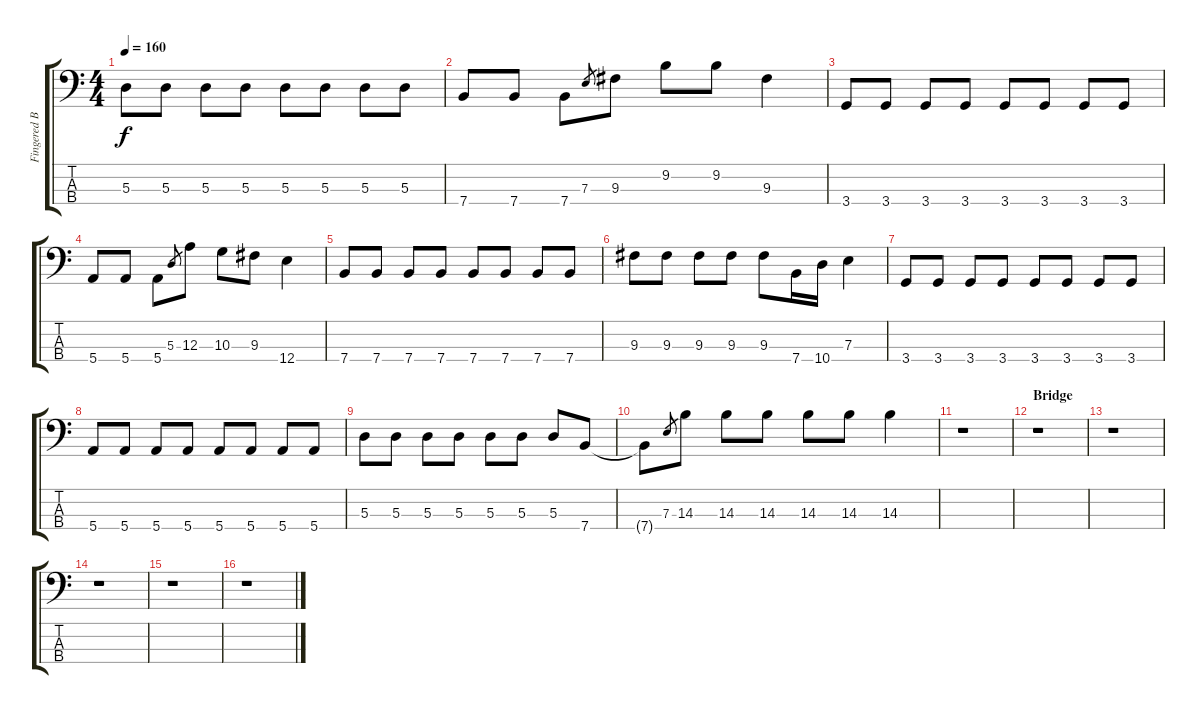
\track ("Fingered Bass" "Fingered B") {instrument electricbassfinger}
\staff {score tabs}
\tuning (G2 D2 A1 E1) {hide}
\ts (4 4)
\tempo 160
\clef f4
\ks c
5.3.8{dy f} 5.3.8 5.3.8 5.3.8 5.3.8 5.3.8 5.3.8 5.3.8 |
7.4.8 7.4.8 7.4.8 7.3.8{gr} 9.3.8 9.2.8 9.2.8 9.3.4 |
3.4.8 3.4.8 3.4.8 3.4.8 3.4.8 3.4.8 3.4.8 3.4.8 |
5.4.8 5.4.8 5.4.8 5.3.8{gr} 12.3.8 10.3.8 9.3.8 12.4.4 |
7.4.8 7.4.8 7.4.8 7.4.8 7.4.8 7.4.8 7.4.8 7.4.8 |
9.3.8 9.3.8 9.3.8 9.3.8 9.3.8 7.4.16 10.4.16 7.3.4 |
3.4.8 3.4.8 3.4.8 3.4.8 3.4.8 3.4.8 3.4.8 3.4.8 |
5.4.8 5.4.8 5.4.8 5.4.8 5.4.8 5.4.8 5.4.8 5.4.8 |
5.3.8 5.3.8 5.3.8 5.3.8 5.3.8 5.3.8 5.3.8 7.4.8 |
7.4{t}.8 7.3.8{gr} 14.3.8 14.3.8 14.3.8 14.3.8 14.3.8 14.3.4 |
r.1 |
\section ("" "Bridge")
r.1 |
r.1 |
r.1 |
r.1 |
r.1
